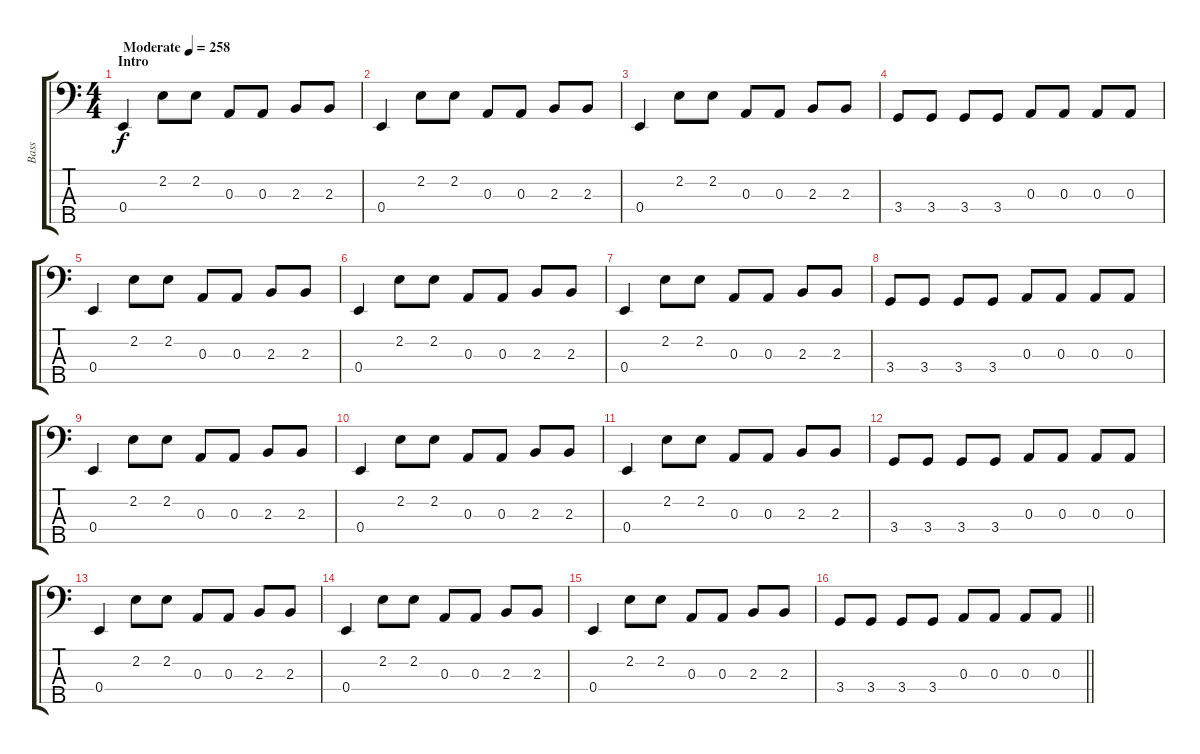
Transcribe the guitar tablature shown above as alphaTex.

\track ("Bass" "Bass") {instrument electricbasspick}
\staff {score tabs}
\tuning (G2 D2 A1 E1 B0) {hide}
\ts (4 4)
\section ("" "Intro")
\tempo (258 "Moderate")
\clef f4
\ks c
0.4.4{dy f instrument electricbasspick} 2.2.8 2.2.8 0.3.8 0.3.8 2.3.8 2.3.8 |
0.4.4 2.2.8 2.2.8 0.3.8 0.3.8 2.3.8 2.3.8 |
0.4.4 2.2.8 2.2.8 0.3.8 0.3.8 2.3.8 2.3.8 |
3.4.8 3.4.8 3.4.8 3.4.8 0.3.8 0.3.8 0.3.8 0.3.8 |
0.4.4 2.2.8 2.2.8 0.3.8 0.3.8 2.3.8 2.3.8 |
0.4.4 2.2.8 2.2.8 0.3.8 0.3.8 2.3.8 2.3.8 |
0.4.4 2.2.8 2.2.8 0.3.8 0.3.8 2.3.8 2.3.8 |
3.4.8 3.4.8 3.4.8 3.4.8 0.3.8 0.3.8 0.3.8 0.3.8 |
0.4.4 2.2.8 2.2.8 0.3.8 0.3.8 2.3.8 2.3.8 |
0.4.4 2.2.8 2.2.8 0.3.8 0.3.8 2.3.8 2.3.8 |
0.4.4 2.2.8 2.2.8 0.3.8 0.3.8 2.3.8 2.3.8 |
3.4.8 3.4.8 3.4.8 3.4.8 0.3.8 0.3.8 0.3.8 0.3.8 |
0.4.4 2.2.8 2.2.8 0.3.8 0.3.8 2.3.8 2.3.8 |
0.4.4 2.2.8 2.2.8 0.3.8 0.3.8 2.3.8 2.3.8 |
0.4.4 2.2.8 2.2.8 0.3.8 0.3.8 2.3.8 2.3.8 |
\barLineRight lightlight
3.4.8 3.4.8 3.4.8 3.4.8 0.3.8 0.3.8 0.3.8 0.3.8
